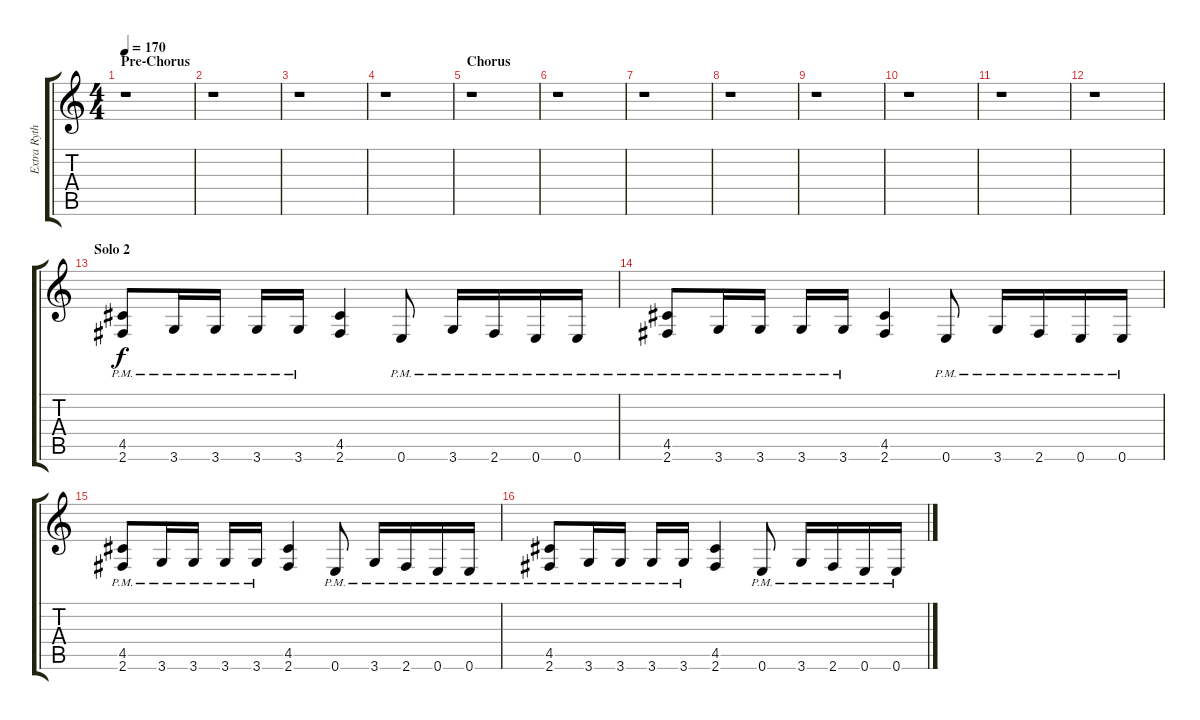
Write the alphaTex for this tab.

\track ("Extra Rythm" "Extra Ryth") {instrument distortionguitar}
\staff {score tabs}
\tuning (E4 B3 G3 D3 A2 E2) {hide}
\ts (4 4)
\section ("" "Pre-Chorus")
\tempo 170
\clef g2
\ks c
r.1{dy f} |
r.1 |
r.1 |
r.1 |
\section ("" "Chorus")
r.1 |
r.1 |
r.1 |
r.1 |
r.1 |
r.1 |
r.1 |
r.1 |
\section ("" "Solo 2")
(4.5 2.6{pm}).8 3.6{pm}.16 3.6{pm}.16 3.6{pm}.16 3.6{pm}.16 (4.5 2.6).4 0.6{pm}.8 3.6{pm}.16 2.6{pm}.16 0.6{pm}.16 0.6{pm}.16 |
(4.5 2.6{pm}).8 3.6{pm}.16 3.6{pm}.16 3.6{pm}.16 3.6{pm}.16 (4.5 2.6).4 0.6{pm}.8 3.6{pm}.16 2.6{pm}.16 0.6{pm}.16 0.6{pm}.16 |
(4.5 2.6{pm}).8 3.6{pm}.16 3.6{pm}.16 3.6{pm}.16 3.6{pm}.16 (4.5 2.6).4 0.6{pm}.8 3.6{pm}.16 2.6{pm}.16 0.6{pm}.16 0.6{pm}.16 |
(4.5 2.6{pm}).8 3.6{pm}.16 3.6{pm}.16 3.6{pm}.16 3.6{pm}.16 (4.5 2.6).4 0.6{pm}.8 3.6{pm}.16 2.6{pm}.16 0.6{pm}.16 0.6{pm}.16
